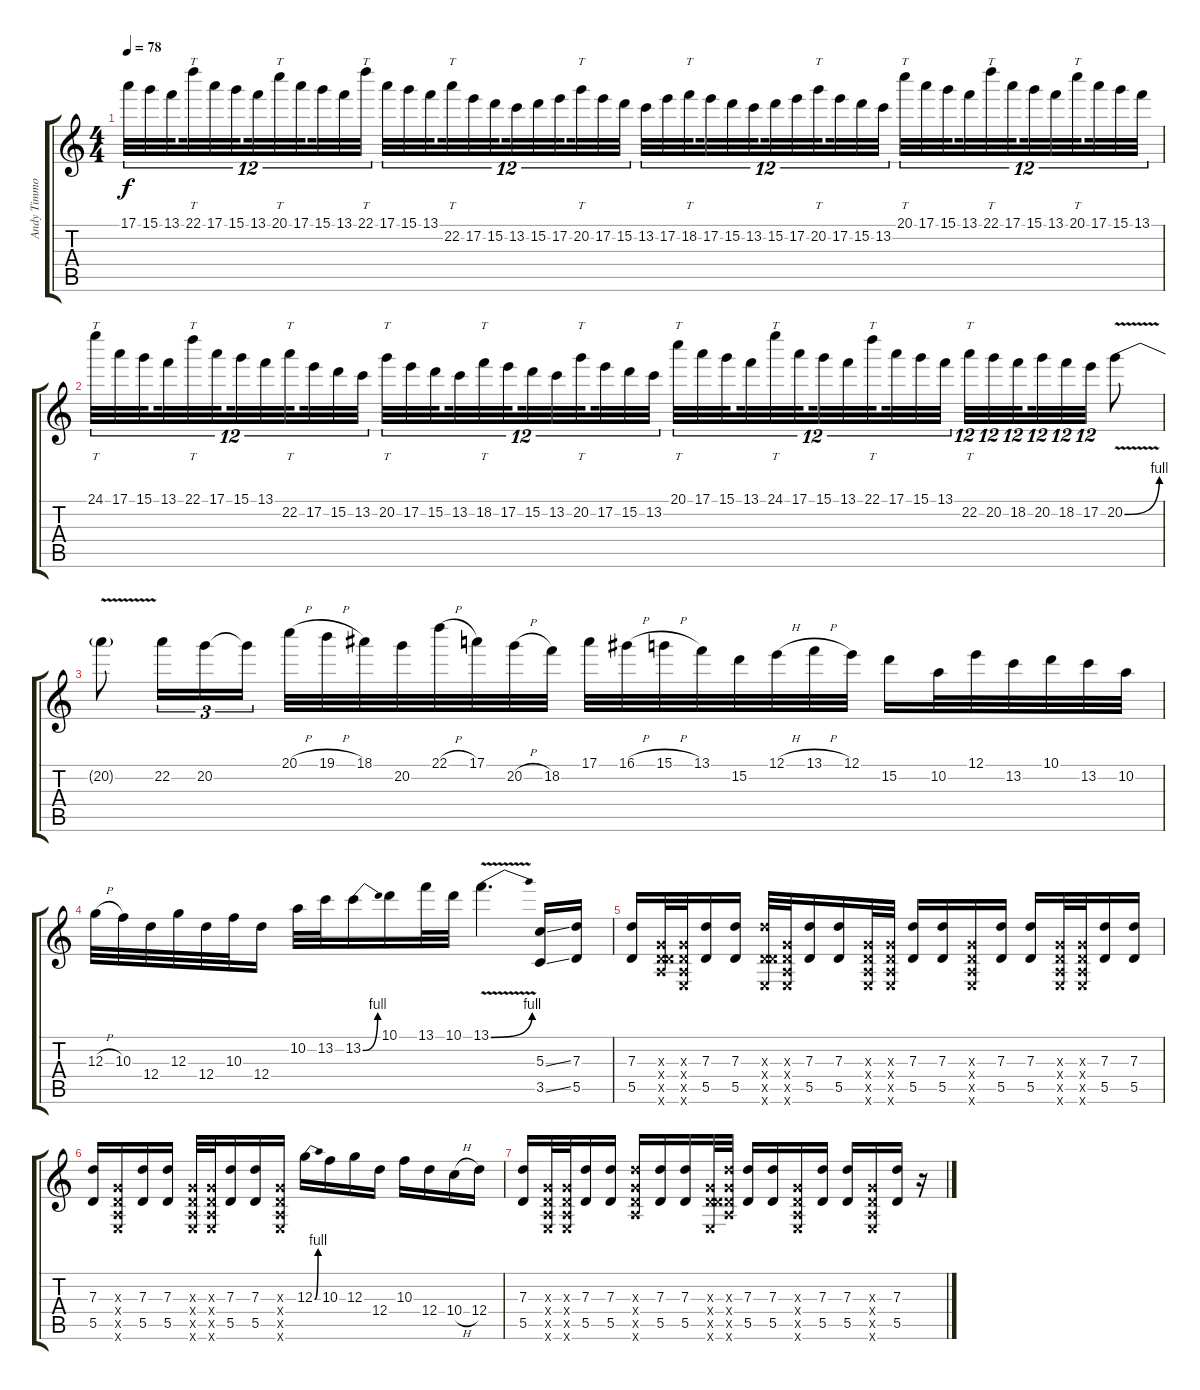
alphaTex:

\track ("Andy Timmons" "Andy Timmo") {instrument distortionguitar}
\staff {score tabs}
\tuning (E4 B3 G3 D3 A2 E2) {hide}
\ts (4 4)
\tempo 78
\clef g2
\ks c
17.1.32{tu (12 8) dy f} 15.1.32{tu (12 8)} 13.1.32{tu (12 8) beam splitsecondary} 22.1.32{tt tu (12 8)} 17.1.32{tu (12 8)} 15.1.32{tu (12 8) beam splitsecondary} 13.1.32{tu (12 8)} 20.1.32{tt tu (12 8)} 17.1.32{tu (12 8) beam splitsecondary} 15.1.32{tu (12 8)} 13.1.32{tu (12 8)} 22.1.32{tt tu (12 8)} 17.1.32{tu (12 8)} 15.1.32{tu (12 8)} 13.1.32{tu (12 8) beam splitsecondary} 22.2.32{tt tu (12 8)} 17.2.32{tu (12 8)} 15.2.32{tu (12 8) beam splitsecondary} 13.2.32{tu (12 8)} 15.2.32{tu (12 8)} 17.2.32{tu (12 8) beam splitsecondary} 20.2.32{tt tu (12 8)} 17.2.32{tu (12 8)} 15.2.32{tu (12 8)} 13.2.32{tu (12 8)} 17.2.32{tu (12 8)} 18.2.32{tt tu (12 8) beam splitsecondary} 17.2.32{tu (12 8)} 15.2.32{tu (12 8)} 13.2.32{tu (12 8) beam splitsecondary} 15.2.32{tu (12 8)} 17.2.32{tu (12 8)} 20.2.32{tt tu (12 8) beam splitsecondary} 17.2.32{tu (12 8)} 15.2.32{tu (12 8)} 13.2.32{tu (12 8)} 20.1.32{tt tu (12 8)} 17.1.32{tu (12 8)} 15.1.32{tu (12 8) beam splitsecondary} 13.1.32{tu (12 8)} 22.1.32{tt tu (12 8)} 17.1.32{tu (12 8) beam splitsecondary} 15.1.32{tu (12 8)} 13.1.32{tu (12 8)} 20.1.32{tt tu (12 8) beam splitsecondary} 17.1.32{tu (12 8)} 15.1.32{tu (12 8)} 13.1.32{tu (12 8)} |
24.1.32{tt tu (12 8)} 17.1.32{tu (12 8)} 15.1.32{tu (12 8) beam splitsecondary} 13.1.32{tu (12 8)} 22.1.32{tt tu (12 8)} 17.1.32{tu (12 8) beam splitsecondary} 15.1.32{tu (12 8)} 13.1.32{tu (12 8)} 22.2.32{tt tu (12 8) beam splitsecondary} 17.2.32{tu (12 8)} 15.2.32{tu (12 8)} 13.2.32{tu (12 8)} 20.2.32{tt tu (12 8)} 17.2.32{tu (12 8)} 15.2.32{tu (12 8) beam splitsecondary} 13.2.32{tu (12 8)} 18.2.32{tt tu (12 8)} 17.2.32{tu (12 8) beam splitsecondary} 15.2.32{tu (12 8)} 13.2.32{tu (12 8)} 20.2.32{tt tu (12 8) beam splitsecondary} 17.2.32{tu (12 8)} 15.2.32{tu (12 8)} 13.2.32{tu (12 8)} 20.1.32{tt tu (12 8)} 17.1.32{tu (12 8)} 15.1.32{tu (12 8) beam splitsecondary} 13.1.32{tu (12 8)} 24.1.32{tt tu (12 8)} 17.1.32{tu (12 8) beam splitsecondary} 15.1.32{tu (12 8)} 13.1.32{tu (12 8)} 22.1.32{tt tu (12 8) beam splitsecondary} 17.1.32{tu (12 8)} 15.1.32{tu (12 8)} 13.1.32{tu (12 8)} 22.2.32{tt tu (12 8)} 20.2.32{tu (12 8)} 18.2.32{tu (12 8) beam splitsecondary} 20.2.32{tu (12 8)} 18.2.32{tu (12 8)} 17.2.32{tu (12 8)} 20.2{be (bend 0 0 60 4) v}.8 |
20.2{t}.8 22.2.16{tu (3 2)} 20.2.16{tu (3 2)} 20.2{t}.16{tu (3 2)} 20.1{h}.32 19.1{h}.32 18.1.32 20.2.32 22.1{h}.32 17.1.32 20.2{h}.32 18.2.32 17.1.32 16.1{h}.32 15.1{h}.32 13.1.32 15.2.32 12.1{h}.32 13.1{h}.32 12.1.32 15.2.16 10.2.32 12.1.32 13.2.32 10.1.32 13.2.32 10.2.32 |
12.3{h}.32 10.3.32 12.4.32 12.3.32 12.4.32 10.3.32 12.4.16 10.2.32 13.2.32 13.2{be (bend 0 0 60 4)}.16 10.1.16 13.1.32 10.1.32 13.1{be (bend 0 0 60 4) v}.4{d} (5.3{ss} 3.5{ss}).16 (7.3 5.5).16 |
(7.3 5.5).16 (0.3{x} 0.4{x} 0.5{x} 10.6{x}).32 (0.3{x} 0.4{x} 0.5{x} 0.6{x}).32 (7.3 5.5).16 (7.3 5.5).16 (7.3{x} 0.4{x} 5.5{x} 0.6{x}).32 (0.3{x} 0.4{x} 0.5{x} 0.6{x}).32 (7.3 5.5).16 (7.3 5.5).16 (0.3{x} 0.4{x} 0.5{x} 0.6{x}).32 (0.3{x} 0.4{x} 0.5{x} 0.6{x}).32 (7.3 5.5).16 (7.3 5.5).16 (0.3{x} 0.4{x} 0.5{x} 0.6{x}).16 (7.3 5.5).16 (7.3 5.5).16 (0.3{x} 0.4{x} 0.5{x} 0.6{x}).32 (0.3{x} 0.4{x} 0.5{x} 0.6{x}).32 (7.3 5.5).16 (7.3 5.5).16 |
(7.3 5.5).16 (0.3{x} 0.4{x} 0.5{x} 0.6{x}).16 (7.3 5.5).16 (7.3 5.5).16 (0.3{x} 0.4{x} 0.5{x} 0.6{x}).32 (0.3{x} 0.4{x} 0.5{x} 0.6{x}).32 (7.3 5.5).16 (7.3 5.5).16 (0.3{x} 0.4{x} 0.5{x} 0.6{x}).16 12.3{be (bend 0 0 60 4)}.16 10.3.16 12.3.16 12.4.16 10.3.16 12.4.16 10.4{h}.16 12.4.16 |
(7.3 5.5).16 (0.3{x} 0.4{x} 0.5{x} 0.6{x}).32 (0.3{x} 0.4{x} 0.5{x} 0.6{x}).32 (7.3 5.5).16 (7.3 5.5).16 (0.3{x} 12.4{x} 0.5{x} 10.6{x}).16 (7.3 5.5).16 (7.3 5.5).16 (0.3{x} 0.4{x} 5.5{x} 0.6{x}).32 (0.3{x} 12.4{x} 0.5{x} 10.6{x}).32 (7.3 5.5).16 (7.3 5.5).16 (0.3{x} 0.4{x} 0.5{x} 0.6{x}).16 (7.3 5.5).16 (7.3 5.5).16 (0.3{x} 0.4{x} 0.5{x} 0.6{x}).16 (7.3 5.5).16 r.16
